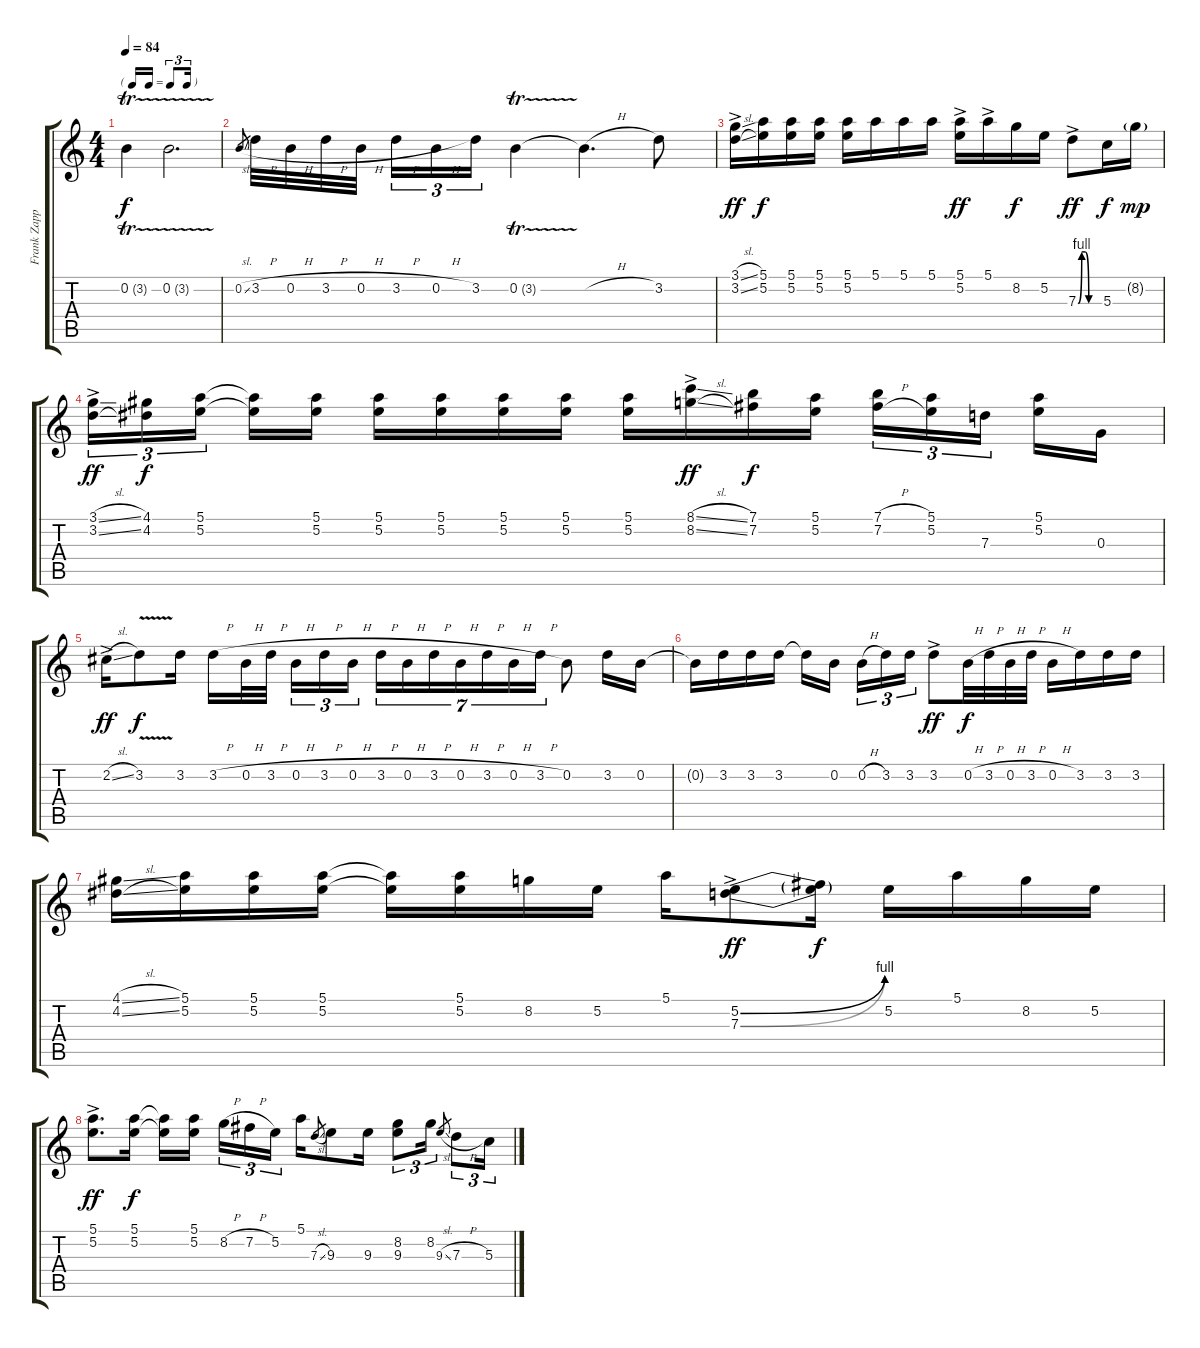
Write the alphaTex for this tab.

\track ("Frank Zappa - Guitar" "Frank Zapp") {instrument distortionguitar}
\staff {score tabs}
\tuning (E4 B3 G3 D3 A2 E2) {hide}
\ts (4 4)
\tf triplet16th
\tempo 84
\clef g2
\ks c
0.2{tr (3 32)}.4{dy f} 0.2{tr (3 32)}.2{d} |
0.2{sl}.8{gr} 3.2{h}.32 0.2{h}.32 3.2{h}.32 0.2{h}.32{beam splitsecondary} 3.2{h}.16{tu (3 2)} 0.2{h}.16{tu (3 2)} 3.2.16{tu (3 2)} 0.2{tr (3 32)}.4 0.2{h t}.4{d} 3.2.8 |
(3.1{sl ac} 3.2{sl ac}).16{dy ff} (5.1 5.2).16{dy f} (5.1 5.2).16 (5.1 5.2).16 (5.1 5.2).16 5.1.16 5.1.16 5.1.16 (5.1{ac} 5.2{ac}).16{dy ff} 5.1{ac}.16 8.2.16{dy f} 5.2.16 7.3{be (custom 0 0 10 4 20 4 30 0 60 0) ac}.8{dy ff} 5.3.16{dy f} 8.2{g}.16{dy mp} |
(3.1{sl ac} 3.2{sl ac}).16{tu (3 2) dy ff} (4.1 4.2).16{tu (3 2) dy f} (5.1 5.2).16{tu (3 2) beam splitsecondary} (5.1{t} 5.2{t}).16 (5.1 5.2).16 (5.1 5.2).16 (5.1 5.2).16 (5.1 5.2).16 (5.1 5.2).16 (5.1 5.2).16 (8.1{sl ac} 8.2{sl ac}).16{dy ff} (7.1 7.2).16{dy f} (5.1 5.2).16 (7.1{h} 7.2{h}).16{tu (3 2)} (5.1 5.2).16{tu (3 2)} 7.3.16{tu (3 2) beam splitsecondary} (5.1 5.2).16 0.3.16 |
2.2{sl ac}.16{dy ff} 3.2{v}.8{dy f} 3.2.16 3.2{h}.16 0.2{h}.32 3.2{h}.32{beam splitsecondary} 0.2{h}.16{tu (3 2)} 3.2{h}.16{tu (3 2)} 0.2{h}.16{tu (3 2)} 3.2{h}.16{tu (7 4)} 0.2{h}.16{tu (7 4)} 3.2{h}.16{tu (7 4)} 0.2{h}.16{tu (7 4)} 3.2{h}.16{tu (7 4)} 0.2{h}.16{tu (7 4)} 3.2{h}.16{tu (7 4)} 0.2.8 3.2.16 0.2.16 |
0.2{t}.16 3.2.16 3.2.16 3.2.16 3.2{t}.16 0.2.16{beam splitsecondary} 0.2{h}.16{tu (3 2)} 3.2.16{tu (3 2)} 3.2.16{tu (3 2)} 3.2{ac}.8{dy ff} 0.2{h}.32{dy f} 3.2{h}.32 0.2{h}.32 3.2{h}.32 0.2{h}.16 3.2.16 3.2.16 3.2.16 |
(4.1{sl} 4.2{sl}).16 (5.1 5.2).16 (5.1 5.2).16 (5.1 5.2).16 (5.1{t} 5.2{t}).16 (5.1 5.2).16 8.2.16 5.2.16 5.1.16 (5.2{be (bend 0 0 60 4) ac} 7.3{be (bend 0 0 60 4) ac}).8{dy ff} (5.2{t} 7.3{t}).16{dy f} 5.2.16 5.1.16 8.2.16 5.2.16 |
(5.1{ac} 5.2{ac}).8{d dy ff} (5.1 5.2).16{dy f} (5.1{t} 5.2{t}).16 (5.1 5.2).16{beam splitsecondary} 8.2{h}.16{tu (3 2)} 7.2{h}.16{tu (3 2)} 5.2.16{tu (3 2)} 5.1.16 7.3{sl}.8{gr} 9.3.8 9.3.16 (8.2 9.3).8{tu (3 2)} 8.2.16{tu (3 2)} 9.3{sl}.8{gr} 7.3{h}.8{tu (3 2)} 5.3.16{tu (3 2)}
